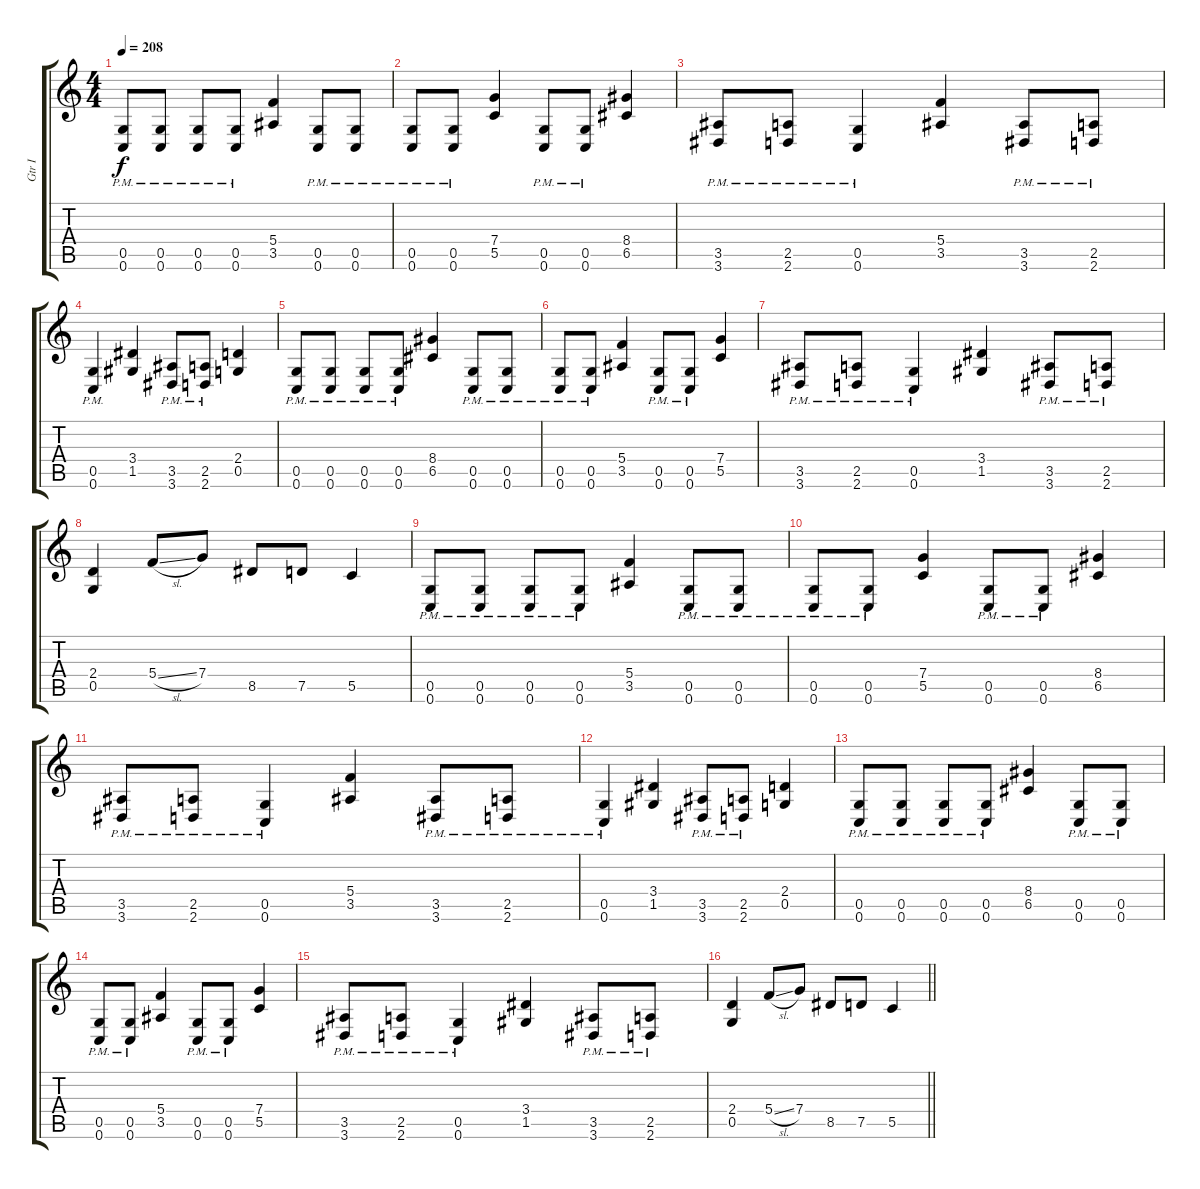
\track ("Gtr I" "Gtr I") {instrument overdrivenguitar}
\staff {score tabs}
\tuning (D4 A3 F3 C3 G2 C2) {hide}
\ts (4 4)
\tempo 208
\clef g2
\ks c
(0.5{pm} 0.6{pm}).8{dy f volume 16 balance 16} (0.5{pm} 0.6{pm}).8 (0.5{pm} 0.6{pm}).8 (0.5{pm} 0.6{pm}).8 (5.4 3.5).4 (0.5{pm} 0.6{pm}).8 (0.5{pm} 0.6{pm}).8 |
(0.5{pm} 0.6{pm}).8 (0.5{pm} 0.6{pm}).8 (7.4 5.5).4 (0.5{pm} 0.6{pm}).8 (0.5{pm} 0.6{pm}).8 (8.4 6.5).4 |
(3.5{pm} 3.6{pm}).8 (2.5{pm} 2.6{pm}).8 (0.5{pm} 0.6{pm}).4 (5.4 3.5).4 (3.5{pm} 3.6{pm}).8 (2.5{pm} 2.6{pm}).8 |
(0.5{pm} 0.6{pm}).4 (3.4 1.5).4 (3.5{pm} 3.6{pm}).8 (2.5{pm} 2.6{pm}).8 (2.4 0.5).4 |
(0.5{pm} 0.6{pm}).8 (0.5{pm} 0.6{pm}).8 (0.5{pm} 0.6{pm}).8 (0.5{pm} 0.6{pm}).8 (8.4 6.5).4 (0.5{pm} 0.6{pm}).8 (0.5{pm} 0.6{pm}).8 |
(0.5{pm} 0.6{pm}).8 (0.5{pm} 0.6{pm}).8 (5.4 3.5).4 (0.5{pm} 0.6{pm}).8 (0.5{pm} 0.6{pm}).8 (7.4 5.5).4 |
(3.5{pm} 3.6{pm}).8 (2.5{pm} 2.6{pm}).8 (0.5{pm} 0.6{pm}).4 (3.4 1.5).4 (3.5{pm} 3.6{pm}).8 (2.5{pm} 2.6{pm}).8 |
(2.4 0.5).4 5.4{sl}.8 7.4.8 8.5.8 7.5.8 5.5.4 |
(0.5{pm} 0.6{pm}).8 (0.5{pm} 0.6{pm}).8 (0.5{pm} 0.6{pm}).8 (0.5{pm} 0.6{pm}).8 (5.4 3.5).4 (0.5{pm} 0.6{pm}).8 (0.5{pm} 0.6{pm}).8 |
(0.5{pm} 0.6{pm}).8 (0.5{pm} 0.6{pm}).8 (7.4 5.5).4 (0.5{pm} 0.6{pm}).8 (0.5{pm} 0.6{pm}).8 (8.4 6.5).4 |
(3.5{pm} 3.6{pm}).8 (2.5{pm} 2.6{pm}).8 (0.5{pm} 0.6{pm}).4 (5.4 3.5).4 (3.5{pm} 3.6{pm}).8 (2.5{pm} 2.6{pm}).8 |
(0.5{pm} 0.6{pm}).4 (3.4 1.5).4 (3.5{pm} 3.6{pm}).8 (2.5{pm} 2.6{pm}).8 (2.4 0.5).4 |
(0.5{pm} 0.6{pm}).8 (0.5{pm} 0.6{pm}).8 (0.5{pm} 0.6{pm}).8 (0.5{pm} 0.6{pm}).8 (8.4 6.5).4 (0.5{pm} 0.6{pm}).8 (0.5{pm} 0.6{pm}).8 |
(0.5{pm} 0.6{pm}).8 (0.5{pm} 0.6{pm}).8 (5.4 3.5).4 (0.5{pm} 0.6{pm}).8 (0.5{pm} 0.6{pm}).8 (7.4 5.5).4 |
(3.5{pm} 3.6{pm}).8 (2.5{pm} 2.6{pm}).8 (0.5{pm} 0.6{pm}).4 (3.4 1.5).4 (3.5{pm} 3.6{pm}).8 (2.5{pm} 2.6{pm}).8 |
\barLineRight lightlight
(2.4 0.5).4 5.4{sl}.8 7.4.8 8.5.8 7.5.8 5.5.4
